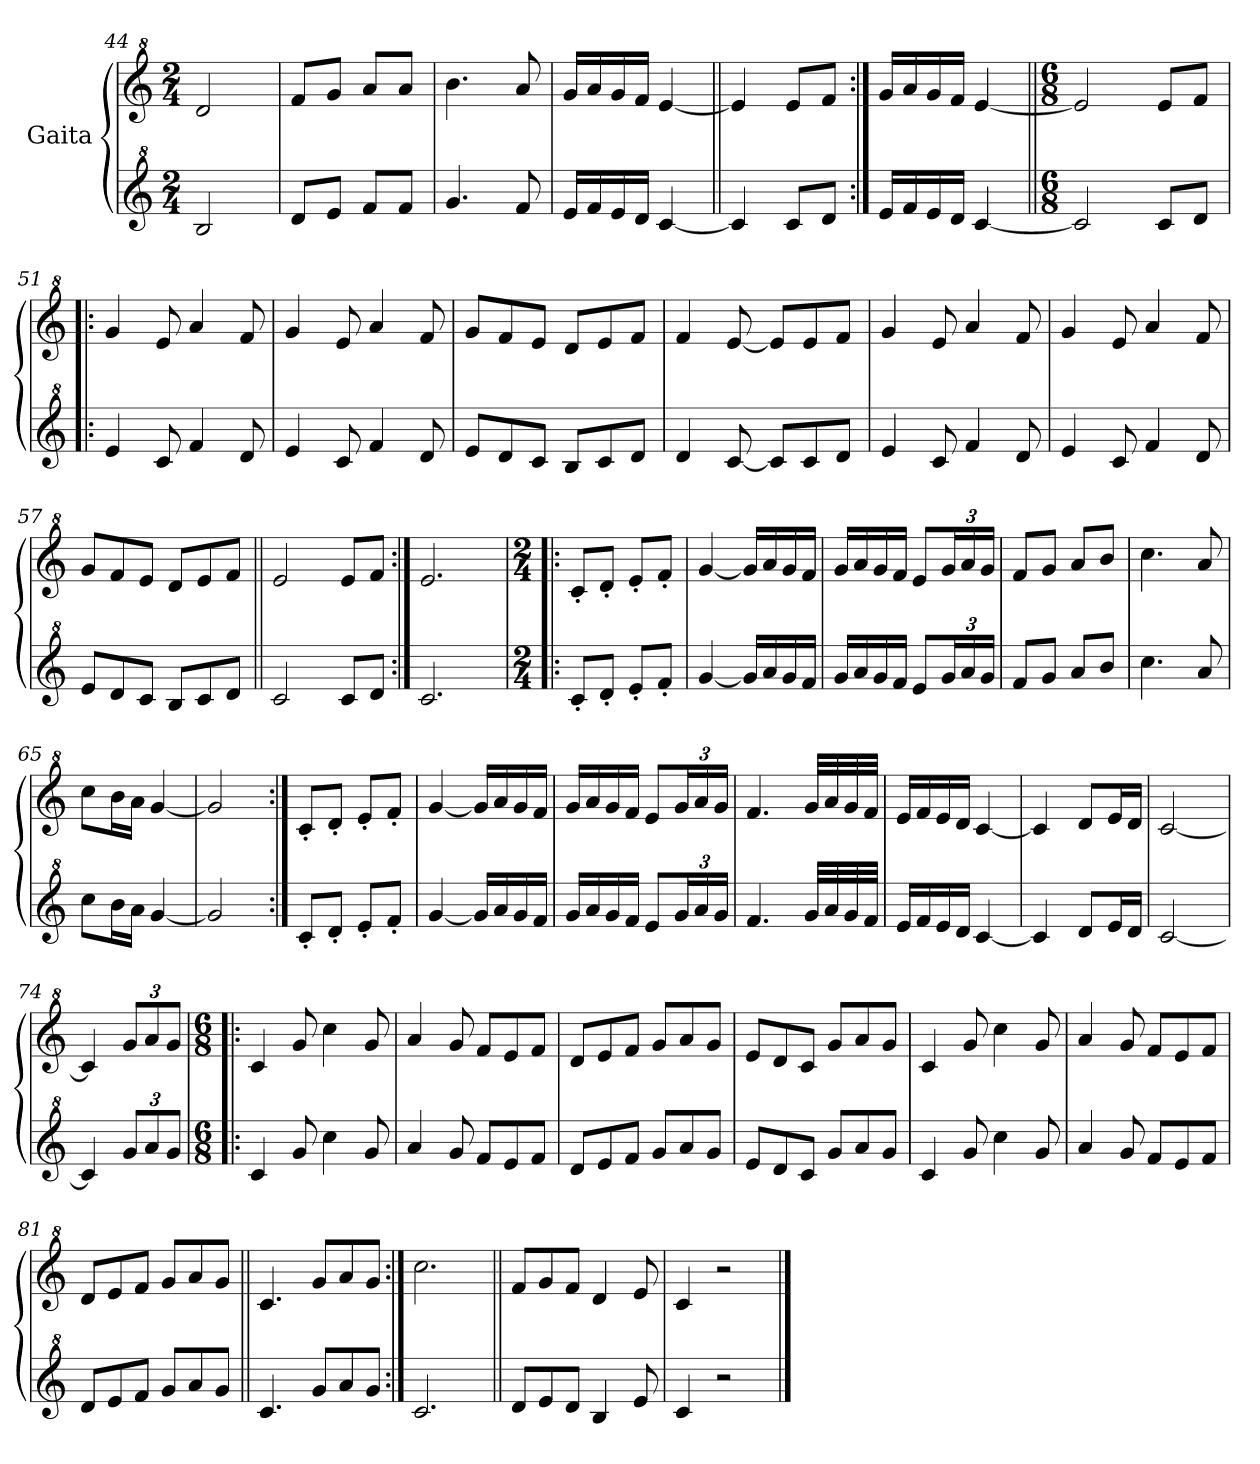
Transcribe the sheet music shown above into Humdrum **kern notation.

**kern	**kern
*part2	*part1
*staff2	*staff1
*I"Gaita	*I"Gaita
*clefG^2	*clefG^2
*k[]	*k[]
*M2/4	*M2/4
=44	=44
2b/	2dd/
=45	=45
8dd/L	8ff/L
8ee/J	8gg/J
8ff/L	8aa/L
8ff/J	8aa/J
=46	=46
4.gg/	4.bb\
8ff/	8aa/
=47	=47
16ee/LL	16gg/LL
16ff/	16aa/
16ee/	16gg/
16dd/JJ	16ff/JJ
[4cc/	[4ee/
=48||	=48||
4cc/]	4ee/]
8cc/L	8ee/L
8dd/J	8ff/J
!!LO:LB:g=z
=49:|!	=49:|!
16ee/LL	16gg/LL
16ff/	16aa/
16ee/	16gg/
16dd/JJ	16ff/JJ
[4cc/	[4ee/
=50||	=50||
*M6/8	*M6/8
*	*MM180
2cc/]	2ee/]
8cc/L	8ee/L
8dd/J	8ff/J
=51!|:	=51!|:
4ee/	4gg/
8cc/	8ee/
4ff/	4aa/
8dd/	8ff/
=52	=52
4ee/	4gg/
8cc/	8ee/
4ff/	4aa/
8dd/	8ff/
=53	=53
8ee/L	8gg/L
8dd/	8ff/
8cc/J	8ee/J
8b/L	8dd/L
8cc/	8ee/
8dd/J	8ff/J
=54	=54
4dd/	4ff/
[8cc/	[8ee/
8cc/L]	8ee/L]
8cc/	8ee/
8dd/J	8ff/J
=55	=55
4ee/	4gg/
8cc/	8ee/
4ff/	4aa/
8dd/	8ff/
=56	=56
4ee/	4gg/
8cc/	8ee/
4ff/	4aa/
8dd/	8ff/
!!LO:PB:g=z
=57	=57
8ee/L	8gg/L
8dd/	8ff/
8cc/J	8ee/J
8b/L	8dd/L
8cc/	8ee/
8dd/J	8ff/J
=58||	=58||
2cc/	2ee/
8cc/L	8ee/L
8dd/J	8ff/J
=59:|!	=59:|!
2.cc/	2.ee/
=60!|:	=60!|:
*M2/4	*M2/4
*	*MM120
8cc'/L	8cc'/L
8dd'/J	8dd'/J
8ee'/L	8ee'/L
8ff'/J	8ff'/J
=61	=61
[4gg/	[4gg/
16gg/LL]	16gg/LL]
16aa/	16aa/
16gg/	16gg/
16ff/JJ	16ff/JJ
=62	=62
16gg/LL	16gg/LL
16aa/	16aa/
16gg/	16gg/
16ff/JJ	16ff/JJ
8ee/L	8ee/L
*Xbrackettup	*Xbrackettup
24gg/L	24gg/L
24aa/	24aa/
24gg/JJ	24gg/JJ
=63	=63
8ff/L	8ff/L
8gg/J	8gg/J
8aa/L	8aa/L
8bb/J	8bb/J
=64	=64
4.ccc\	4.ccc\
8aa/	8aa/
=65	=65
8ccc\L	8ccc\L
16bb\L	16bb\L
16aa\JJ	16aa\JJ
[4gg/	[4gg/
!!LO:LB:g=z
=66	=66
2gg/]	2gg/]
=67:|!	=67:|!
8cc'/L	8cc'/L
8dd'/J	8dd'/J
8ee'/L	8ee'/L
8ff'/J	8ff'/J
=68	=68
[4gg/	[4gg/
16gg/LL]	16gg/LL]
16aa/	16aa/
16gg/	16gg/
16ff/JJ	16ff/JJ
=69	=69
16gg/LL	16gg/LL
16aa/	16aa/
16gg/	16gg/
16ff/JJ	16ff/JJ
8ee/L	8ee/L
24gg/L	24gg/L
24aa/	24aa/
24gg/JJ	24gg/JJ
=70	=70
4.ff/	4.ff/
32gg/LLL	32gg/LLL
32aa/	32aa/
32gg/	32gg/
32ff/JJJ	32ff/JJJ
=71	=71
16ee/LL	16ee/LL
16ff/	16ff/
16ee/	16ee/
16dd/JJ	16dd/JJ
[4cc/	[4cc/
=72	=72
4cc/]	4cc/]
8dd/L	8dd/L
16ee/L	16ee/L
16dd/JJ	16dd/JJ
=73	=73
[2cc/	[2cc/
=74	=74
4cc/]	4cc/]
12gg/L	12gg/L
12aa/	12aa/
12gg/J	12gg/J
!!LO:LB:g=z
=75!|:	=75!|:
*M6/8	*M6/8
*	*MM180
4cc/	4cc/
8gg/	8gg/
4ccc\	4ccc\
8gg/	8gg/
=76	=76
4aa/	4aa/
8gg/	8gg/
8ff/L	8ff/L
8ee/	8ee/
8ff/J	8ff/J
=77	=77
8dd/L	8dd/L
8ee/	8ee/
8ff/J	8ff/J
8gg/L	8gg/L
8aa/	8aa/
8gg/J	8gg/J
=78	=78
8ee/L	8ee/L
8dd/	8dd/
8cc/J	8cc/J
8gg/L	8gg/L
8aa/	8aa/
8gg/J	8gg/J
=79	=79
4cc/	4cc/
8gg/	8gg/
4ccc\	4ccc\
8gg/	8gg/
=80	=80
4aa/	4aa/
8gg/	8gg/
8ff/L	8ff/L
8ee/	8ee/
8ff/J	8ff/J
=81	=81
8dd/L	8dd/L
8ee/	8ee/
8ff/J	8ff/J
8gg/L	8gg/L
8aa/	8aa/
8gg/J	8gg/J
!!LO:LB:g=z
=82||	=82||
4.cc/	4.cc/
8gg/L	8gg/L
8aa/	8aa/
8gg/J	8gg/J
=83:|!	=83:|!
2.cc/	2.ccc\
=84||	=84||
8dd/L	8ff/L
8ee/	8gg/
8dd/J	8ff/J
4b/	4dd/
8ee/	8ee/
=85	=85
4cc/	4cc/
2r	2r
==	==
*-	*-
